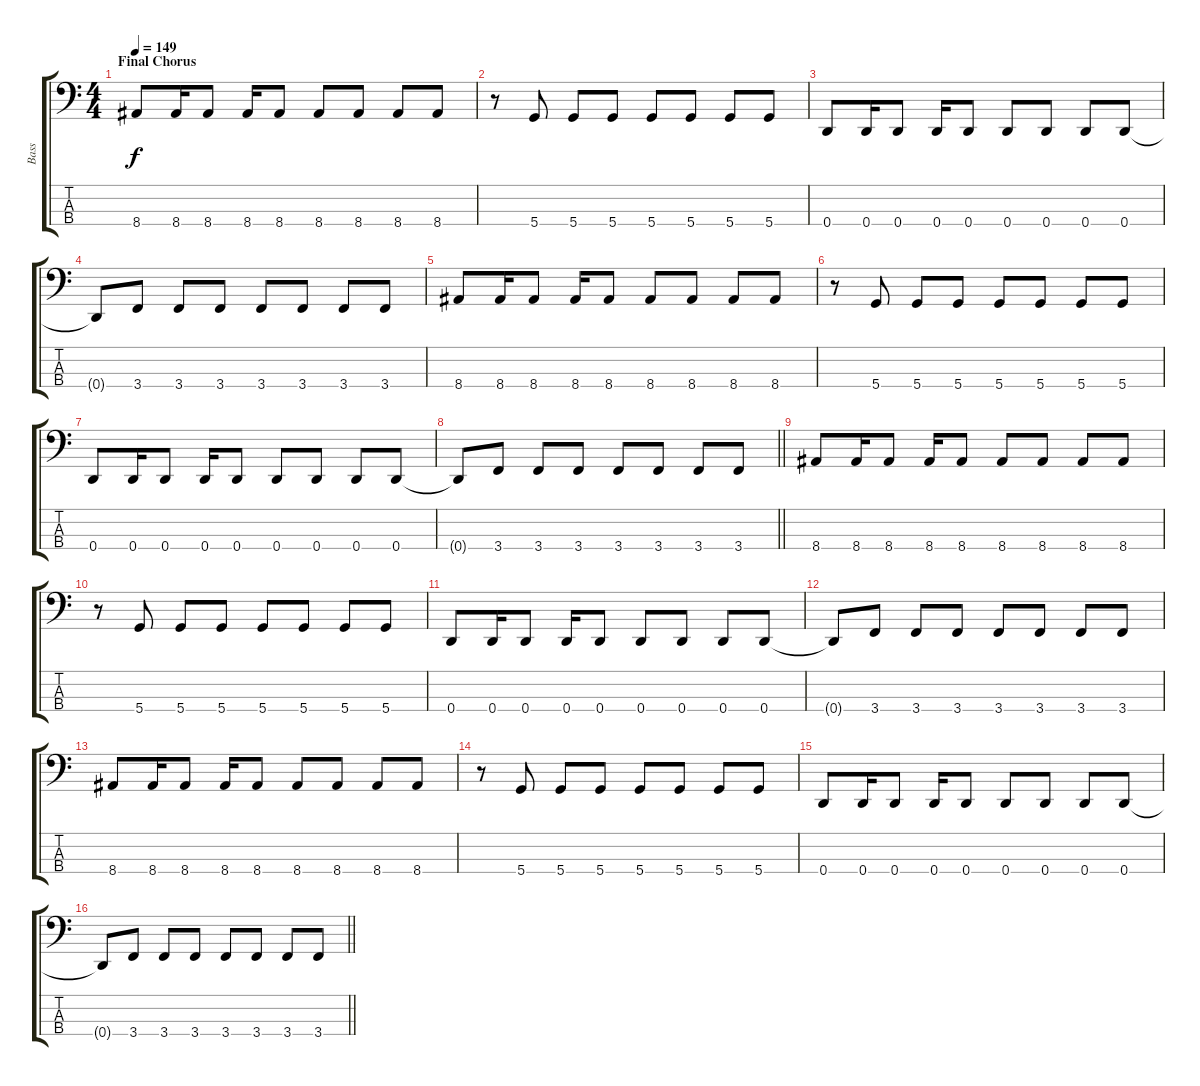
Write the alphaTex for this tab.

\track ("Bass" "Bass") {instrument electricbassfinger}
\staff {score tabs}
\tuning (G2 D2 A1 D1) {hide}
\ts (4 4)
\section ("" "Final Chorus")
\tempo 149
\clef f4
\ks c
8.4.8{dy f} 8.4.16 8.4.8 8.4.16 8.4.8 8.4.8 8.4.8 8.4.8 8.4.8 |
r.8 5.4.8 5.4.8 5.4.8 5.4.8 5.4.8 5.4.8 5.4.8 |
0.4.8 0.4.16 0.4.8 0.4.16 0.4.8 0.4.8 0.4.8 0.4.8 0.4.8 |
0.4{t}.8 3.4.8 3.4.8 3.4.8 3.4.8 3.4.8 3.4.8 3.4.8 |
8.4.8 8.4.16 8.4.8 8.4.16 8.4.8 8.4.8 8.4.8 8.4.8 8.4.8 |
r.8 5.4.8 5.4.8 5.4.8 5.4.8 5.4.8 5.4.8 5.4.8 |
0.4.8 0.4.16 0.4.8 0.4.16 0.4.8 0.4.8 0.4.8 0.4.8 0.4.8 |
\barLineRight lightlight
0.4{t}.8 3.4.8 3.4.8 3.4.8 3.4.8 3.4.8 3.4.8 3.4.8 |
8.4.8 8.4.16 8.4.8 8.4.16 8.4.8 8.4.8 8.4.8 8.4.8 8.4.8 |
r.8 5.4.8 5.4.8 5.4.8 5.4.8 5.4.8 5.4.8 5.4.8 |
0.4.8 0.4.16 0.4.8 0.4.16 0.4.8 0.4.8 0.4.8 0.4.8 0.4.8 |
0.4{t}.8 3.4.8 3.4.8 3.4.8 3.4.8 3.4.8 3.4.8 3.4.8 |
8.4.8 8.4.16 8.4.8 8.4.16 8.4.8 8.4.8 8.4.8 8.4.8 8.4.8 |
r.8 5.4.8 5.4.8 5.4.8 5.4.8 5.4.8 5.4.8 5.4.8 |
0.4.8 0.4.16 0.4.8 0.4.16 0.4.8 0.4.8 0.4.8 0.4.8 0.4.8 |
\barLineRight lightlight
0.4{t}.8 3.4.8 3.4.8 3.4.8 3.4.8 3.4.8 3.4.8 3.4.8
